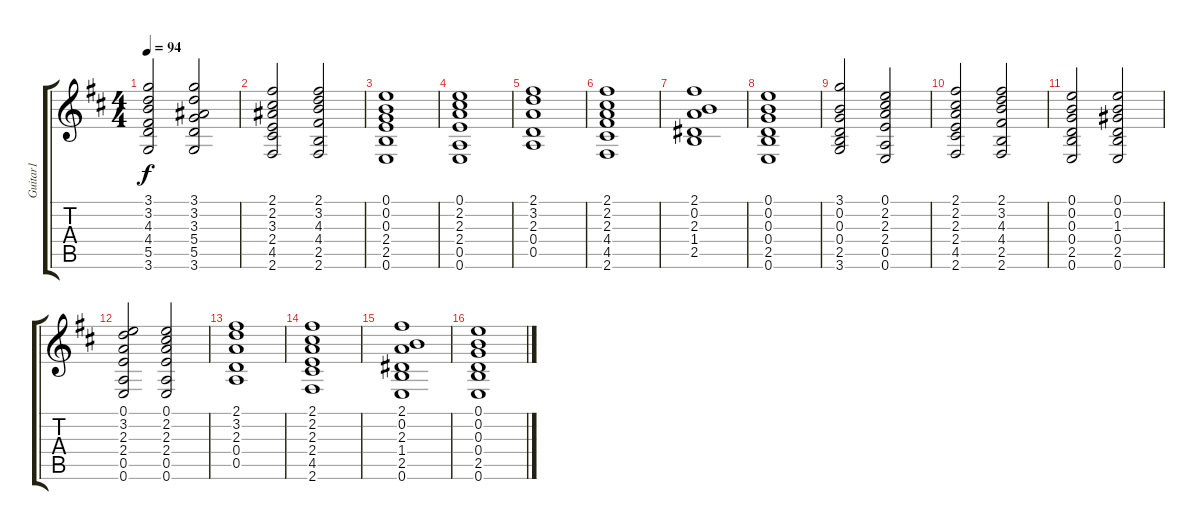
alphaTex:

\track ("Guitar1" "Guitar1") {instrument acousticguitarsteel}
\staff {score tabs}
\tuning (E4 B3 G3 D3 A2 E2) {hide}
\ts (4 4)
\tempo 94
\clef g2
\ks d
(3.1 3.2 4.3 4.4 5.5 3.6).2{dy f} (3.1 3.2 3.3 5.4 5.5 3.6).2 |
(2.1 2.2 3.3 2.4 4.5 2.6).2 (2.1 3.2 4.3 4.4 2.5 2.6).2 |
(0.1 0.2 0.3 2.4 2.5 0.6).1 |
(0.1 2.2 2.3 2.4 0.5 0.6).1 |
(2.1 3.2 2.3 0.4 0.5).1 |
(2.1 2.2 2.3 4.4 4.5 2.6).1 |
(2.1 0.2 2.3 1.4 2.5).1 |
(0.1 0.2 0.3 0.4 2.5 0.6).1 |
(3.1 0.2 0.3 0.4 2.5 3.6).2 (0.1 2.2 2.3 2.4 0.5 0.6).2 |
(2.1 2.2 2.3 2.4 4.5 2.6).2 (2.1 3.2 4.3 4.4 2.5 2.6).2 |
(0.1 0.2 0.3 0.4 2.5 0.6).2 (0.1 0.2 1.3 0.4 2.5 0.6).2 |
(0.1 3.2 2.3 2.4 0.5 0.6).2 (0.1 2.2 2.3 2.4 0.5 0.6).2 |
(2.1 3.2 2.3 0.4 0.5).1 |
(2.1 2.2 2.3 2.4 4.5 2.6).1 |
(2.1 0.2 2.3 1.4 2.5 0.6).1 |
(0.1 0.2 0.3 0.4 2.5 0.6).1
